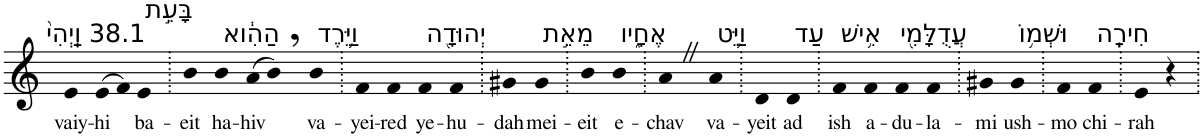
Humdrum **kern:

**kern	**text
*part1	*part1
*staff1	*staff1
*I"Piano	*
*I'Pno	*
*clefG2	*
*k[]	*
=1	=1
!LO:TX:a:t=38.1 וַֽיְהִי֙	!
!	!LO:LY:b
4e	vaiy-
!	!LO:LY:b
(>8e	-hi
8f)	.
!LO:TX:a:t=בָּעֵ֣ת	!
!	!LO:LY:b
4e	ba-
=2.	=2.
!	!LO:LY:b
4b	-eit
!LO:TX:a:t=הַהִ֔וא	!
!	!LO:LY:b
4b	ha-
!	!LO:LY:b
(>8a	-hiv
8b,)	.
!LO:TX:a:t=וַיֵּ֥רֶד	!
!	!LO:LY:b
4b	va-
=3.	=3.
!	!LO:LY:b
4f	-yei-
!	!LO:LY:b
4f	-red
!LO:TX:a:t=יְהוּדָ֖ה	!
!	!LO:LY:b
4f	ye-
!	!LO:LY:b
4f	-hu-
=4.	=4.
!	!LO:LY:b
4g#X	-dah
!LO:TX:a:t=מֵאֵ֣ת	!
!	!LO:LY:b
4g#	mei-
=5.	=5.
!	!LO:LY:b
4b	-eit
!LO:TX:a:t=אֶחָ֑יו	!
!	!LO:LY:b
4b	e-
=6.	=6.
!	!LO:LY:b
4aZ	-chav
!LO:TX:a:t=וַיֵּ֛ט	!
!	!LO:LY:b
4a	va-
=7.	=7.
!	!LO:LY:b
4d	-yeit
!LO:TX:a:t=עַד	!
!	!LO:LY:b
4d	ad
=8.	=8.
!LO:TX:a:t=אִ֥ישׁ	!
!	!LO:LY:b
4f	ish
!LO:TX:a:t=עֲדֻלָּמִ֖י	!
!	!LO:LY:b
4f	a-
!	!LO:LY:b
4f	-du-
!	!LO:LY:b
4f	-la-
=9.	=9.
!	!LO:LY:b
4g#X	-mi
!LO:TX:a:t=וּשְׁמ֥וֹ	!
!	!LO:LY:b
4g#	ush-
=10.	=10.
!	!LO:LY:b
4f	-mo
!LO:TX:a:t=חִירָֽה	!
!	!LO:LY:b
4f	chi-
=11.	=11.
!	!LO:LY:b
4e	-rah
4r	.
=.	=.
*-	*-
